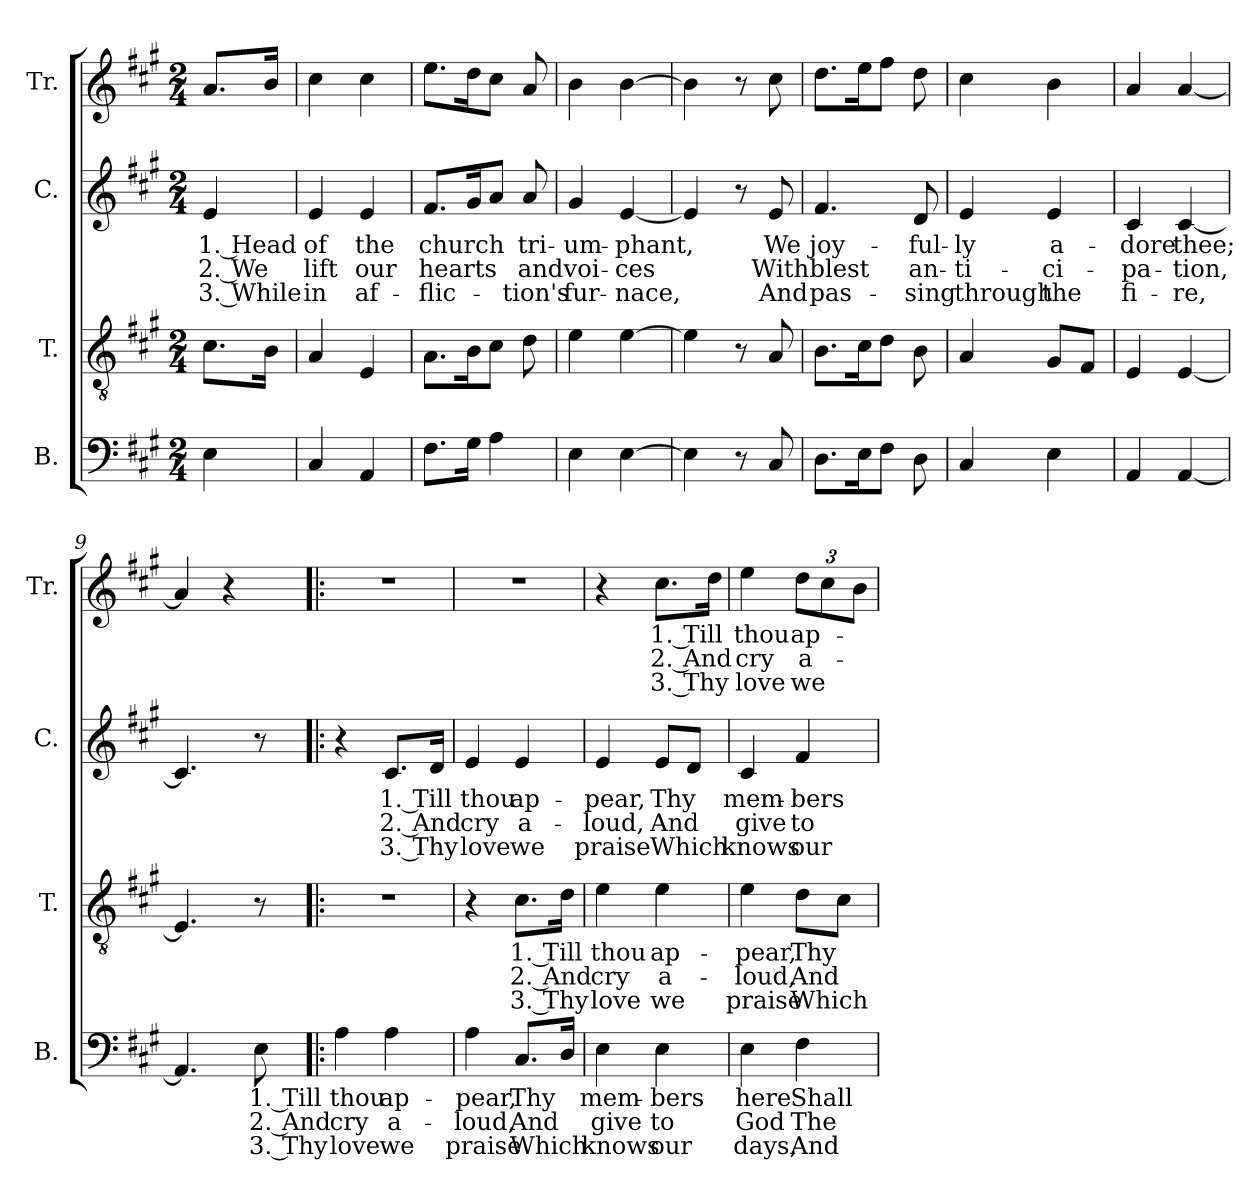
**kern	**text	**text	**text	**kern	**text	**text	**text	**kern	**text	**text	**text	**kern	**text	**text	**text
*part4	*part4	*part4	*part4	*part3	*part3	*part3	*part3	*part2	*part2	*part2	*part2	*part1	*part1	*part1	*part1
*staff4	*staff4	*staff4	*staff4	*staff3	*staff3	*staff3	*staff3	*staff2	*staff2	*staff2	*staff2	*staff1	*staff1	*staff1	*staff1
*I"B.	*	*	*	*I"T.	*	*	*	*I"C.	*	*	*	*I"Tr.	*	*	*
*I'B.	*	*	*	*I'T.	*	*	*	*I'C.	*	*	*	*I'Tr.	*	*	*
*clefF4	*	*	*	*clefGv2	*	*	*	*clefG2	*	*	*	*clefG2	*	*	*
*k[f#c#g#]	*	*	*	*k[f#c#g#]	*	*	*	*k[f#c#g#]	*	*	*	*k[f#c#g#]	*	*	*
*M2/4	*	*	*	*M2/4	*	*	*	*M2/4	*	*	*	*M2/4	*	*	*
*MM80	*	*	*	*MM80	*	*	*	*MM80	*	*	*	*MM80	*	*	*
=1	=1	=1	=1	=1	=1	=1	=1	=1	=1	=1	=1	=1	=1	=1	=1
4E\	.	.	.	8.c#\L	.	.	.	4e/	1. Head	2. We	3. While	8.a/L	.	.	.
.	.	.	.	16B\Jk	.	.	.	.	.	.	.	16b/Jk	.	.	.
=2	=2	=2	=2	=2	=2	=2	=2	=2	=2	=2	=2	=2	=2	=2	=2
4C#/	.	.	.	4A/	.	.	.	4e/	of	lift	in	4cc#\	.	.	.
4AA/	.	.	.	4E/	.	.	.	4e/	the	our	af-	4cc#\	.	.	.
=3	=3	=3	=3	=3	=3	=3	=3	=3	=3	=3	=3	=3	=3	=3	=3
8.F#\L	.	.	.	8.A\L	.	.	.	8.f#/L	church	hearts	-flic-	8.ee\L	.	.	.
16G#\Jk	.	.	.	16B\K	.	.	.	16g#/K	.	.	.	16dd\K	.	.	.
4A\	.	.	.	8c#\J	.	.	.	8a/J	.	.	.	8cc#\J	.	.	.
.	.	.	.	8d\	.	.	.	8a/	tri-	and	-tion's	8a/	.	.	.
=4	=4	=4	=4	=4	=4	=4	=4	=4	=4	=4	=4	=4	=4	=4	=4
4E\	.	.	.	4e\	.	.	.	4g#/	-um-	voi-	fur-	4b\	.	.	.
[4E\	.	.	.	[4e\	.	.	.	[4e/	-phant,	-ces	-nace,	[4b\	.	.	.
=5	=5	=5	=5	=5	=5	=5	=5	=5	=5	=5	=5	=5	=5	=5	=5
4E\]	.	.	.	4e\]	.	.	.	4e/]	.	.	.	4b\]	.	.	.
8r	.	.	.	8r	.	.	.	8r	.	.	.	8r	.	.	.
8C#/	.	.	.	8A/	.	.	.	8e/	We	With	And	8cc#\	.	.	.
=6	=6	=6	=6	=6	=6	=6	=6	=6	=6	=6	=6	=6	=6	=6	=6
8.D\L	.	.	.	8.B\L	.	.	.	4.f#/	joy-	blest	pas-	8.dd\L	.	.	.
16E\K	.	.	.	16c#\K	.	.	.	.	.	.	.	16ee\K	.	.	.
8F#\J	.	.	.	8d\J	.	.	.	.	.	.	.	8ff#\J	.	.	.
8D\	.	.	.	8B\	.	.	.	8d/	-ful-	an-	-sing	8dd\	.	.	.
=7	=7	=7	=7	=7	=7	=7	=7	=7	=7	=7	=7	=7	=7	=7	=7
4C#/	.	.	.	4A/	.	.	.	4e/	-ly	-ti-	through	4cc#\	.	.	.
4E\	.	.	.	8G#/L	.	.	.	4e/	a-	-ci-	the	4b\	.	.	.
.	.	.	.	8F#/J	.	.	.	.	.	.	.	.	.	.	.
=8	=8	=8	=8	=8	=8	=8	=8	=8	=8	=8	=8	=8	=8	=8	=8
4AA/	.	.	.	4E/	.	.	.	4c#/	-dore	-pa-	fi-	4a/	.	.	.
[4AA/	.	.	.	[4E/	.	.	.	[4c#/	thee;	-tion,	-re,	[4a/	.	.	.
=9	=9	=9	=9	=9	=9	=9	=9	=9	=9	=9	=9	=9	=9	=9	=9
4.AA/]	.	.	.	4.E/]	.	.	.	4.c#/]	.	.	.	4a/]	.	.	.
.	.	.	.	.	.	.	.	.	.	.	.	4r	.	.	.
8E\	1. Till	2. And	3. Thy	8r	.	.	.	8r	.	.	.	.	.	.	.
!!LO:LB:g=z
=10!|:	=10!|:	=10!|:	=10!|:	=10!|:	=10!|:	=10!|:	=10!|:	=10!|:	=10!|:	=10!|:	=10!|:	=10!|:	=10!|:	=10!|:	=10!|:
4A\	thou	cry	love	2r	.	.	.	4r	.	.	.	2r	.	.	.
4A\	ap-	a-	we	.	.	.	.	8.c#/L	1. Till	2. And	3. Thy	.	.	.	.
.	.	.	.	.	.	.	.	16d/Jk	.	.	.	.	.	.	.
=11	=11	=11	=11	=11	=11	=11	=11	=11	=11	=11	=11	=11	=11	=11	=11
4A\	-pear,	-loud,	praise	4r	.	.	.	4e/	thou	cry	love	2r	.	.	.
8.C#/L	Thy	And	Which	8.c#\L	1. Till	2. And	3. Thy	4e/	ap-	a-	we	.	.	.	.
16D/Jk	.	.	.	16d\Jk	.	.	.	.	.	.	.	.	.	.	.
=12	=12	=12	=12	=12	=12	=12	=12	=12	=12	=12	=12	=12	=12	=12	=12
4E\	mem-	give	knows	4e\	thou	cry	love	4e/	-pear,	-loud,	praise	4r	.	.	.
4E\	-bers	to	our	4e\	ap-	a-	we	8e/L	Thy	And	Which	8.cc#\L	1. Till	2. And	3. Thy
.	.	.	.	.	.	.	.	8d/J	.	.	.	.	.	.	.
.	.	.	.	.	.	.	.	.	.	.	.	16dd\Jk	.	.	.
=13	=13	=13	=13	=13	=13	=13	=13	=13	=13	=13	=13	=13	=13	=13	=13
4E\	here	God	days,	4e\	-pear,	-loud,	praise	4c#/	mem-	give	knows	4ee\	thou	cry	love
*	*	*	*	*	*	*	*	*	*	*	*	*Xbrackettup	*	*	*
4F#\	Shall	The	And	8d\L	Thy	And	Which	4f#/	-bers	to	our	12dd\L	ap-	a-	we
.	.	.	.	.	.	.	.	.	.	.	.	12cc#\	.	.	.
.	.	.	.	8c#\J	.	.	.	.	.	.	.	.	.	.	.
.	.	.	.	.	.	.	.	.	.	.	.	12b\J	.	.	.
=	=	=	=	=	=	=	=	=	=	=	=	=	=	=	=
*-	*-	*-	*-	*-	*-	*-	*-	*-	*-	*-	*-	*-	*-	*-	*-
